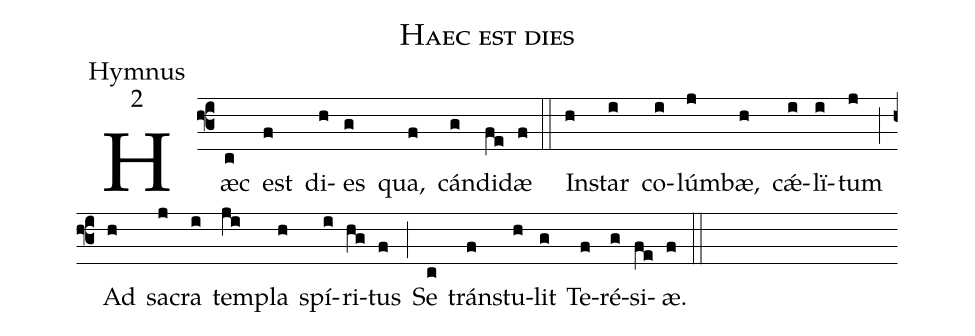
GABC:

name:Haec est dies;
office-part:Hymnus;
mode:2;
%%
(f3) Hæc(c) est(f) di(h)es(g) qua,(f) cán(g)di(fe)dæ(f) (::)
In(h)star(i) co(i)lúm(j)bæ,(h) c{<sp>'ae</sp>}(i)lï(i)tum(j) (;) Ad(h) sa(j)cra(i) tem(ji)pla(h) spí(i)ri(hg)tus(f) (;) Se(c) trán(f)stu(h)lit(g) Te(f)ré(g)si(fe)æ.(f) (::)
